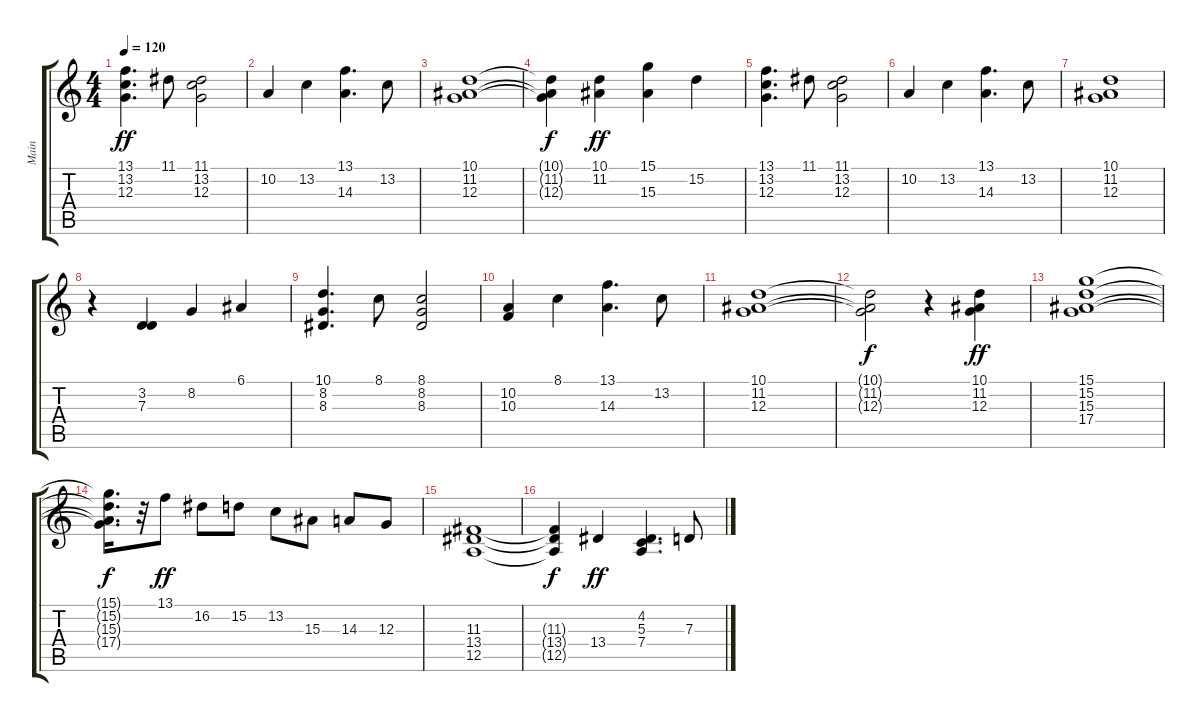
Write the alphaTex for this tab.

\track ("Main" "Main") {instrument churchorgan}
\staff {score tabs}
\tuning (E4 B3 G3 D3 A2 E2) {hide}
\ts (4 4)
\tempo 120
\clef g2
\ks c
(13.1 13.2 12.3).4{d dy ff} 11.1.8 (11.1 13.2 12.3).2 |
10.2.4 13.2.4 (13.1 14.3).4{d} 13.2.8 |
(10.1 11.2 12.3).1 |
(10.1{t} 11.2{t} 12.3{t}).4{dy f} (10.1 11.2).4{dy ff} (15.1 15.3).4 15.2.4 |
(13.1 13.2 12.3).4{d} 11.1.8 (11.1 13.2 12.3).2 |
10.2.4 13.2.4 (13.1 14.3).4{d} 13.2.8 |
(10.1 11.2 12.3).1 |
r.4 (3.2 7.3).4 8.2.4 6.1.4 |
(10.1 8.2 8.3).4{d} 8.1.8 (8.1 8.2 8.3).2 |
(10.2 10.3).4 8.1.4 (13.1 14.3).4{d} 13.2.8 |
(10.1 11.2 12.3).1 |
(10.1{t} 11.2{t} 12.3{t}).2{dy f} r.4 (10.1 11.2 12.3).4{dy ff} |
(15.1 15.2 15.3 17.4).1 |
(15.1{t} 15.2{t} 15.3{t} 17.4{t}).16{d dy f} r.32 13.1.8{dy ff} 16.2.8 15.2.8 13.2.8 15.3.8 14.3.8 12.3.8 |
(11.3 13.4 12.5).1 |
(11.3{t} 13.4{t} 12.5{t}).4{dy f} 13.4.4{dy ff} (4.2 5.3 7.4).4{d} 7.3.8
